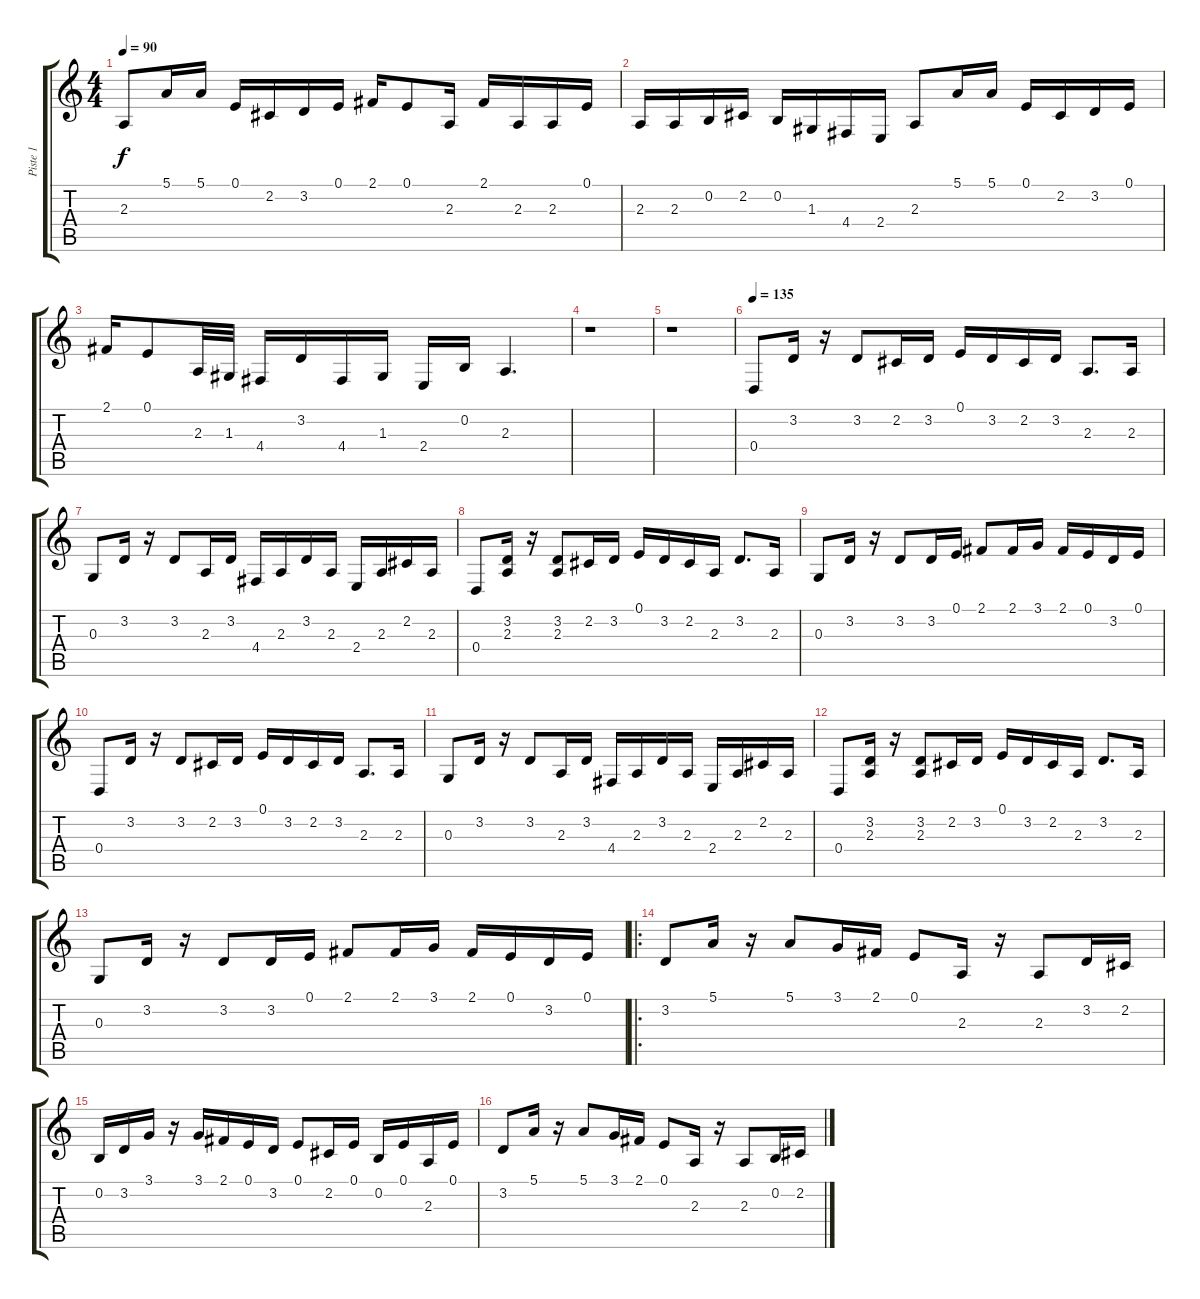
\track ("Piste 1" "Piste 1") {instrument sitar}
\staff {score tabs}
\tuning (E4 B3 G3 D3 A2 E2) {hide}
\ts (4 4)
\tempo 90
\clef g2
\ks c
2.3.8{dy f instrument flute} 5.1.16 5.1.16 0.1.16 2.2.16 3.2.16 0.1.16 2.1.16 0.1.8 2.3.16 2.1.16 2.3.16 2.3.16 0.1.16 |
2.3.16 2.3.16 0.2.16 2.2.16 0.2.16 1.3.16 4.4.16 2.4.16 2.3.8 5.1.16 5.1.16 0.1.16 2.2.16 3.2.16 0.1.16 |
2.1.16 0.1.8 2.3.32 1.3.32 4.4.16 3.2.16 4.4.16 1.3.16 2.4.16 0.2.16 2.3.4{d} |
r.1 |
r.1 |
\tempo 135
0.4.8{instrument sitar} 3.2.16 r.16 3.2.8 2.2.16 3.2.16 0.1.16 3.2.16 2.2.16 3.2.16 2.3.8{d} 2.3.16 |
0.3.8 3.2.16 r.16 3.2.8 2.3.16 3.2.16 4.4.16 2.3.16 3.2.16 2.3.16 2.4.16 2.3.16 2.2.16 2.3.16 |
0.4.8 (3.2 2.3).16 r.16 (3.2 2.3).8 2.2.16 3.2.16 0.1.16 3.2.16 2.2.16 2.3.16 3.2.8{d} 2.3.16 |
0.3.8 3.2.16 r.16 3.2.8 3.2.16 0.1.16 2.1.8 2.1.16 3.1.16 2.1.16 0.1.16 3.2.16 0.1.16 |
0.4.8 3.2.16 r.16 3.2.8 2.2.16 3.2.16 0.1.16 3.2.16 2.2.16 3.2.16 2.3.8{d} 2.3.16 |
0.3.8 3.2.16 r.16 3.2.8 2.3.16 3.2.16 4.4.16 2.3.16 3.2.16 2.3.16 2.4.16 2.3.16 2.2.16 2.3.16 |
0.4.8 (3.2 2.3).16 r.16 (3.2 2.3).8 2.2.16 3.2.16 0.1.16 3.2.16 2.2.16 2.3.16 3.2.8{d} 2.3.16 |
0.3.8 3.2.16 r.16 3.2.8 3.2.16 0.1.16 2.1.8 2.1.16 3.1.16 2.1.16 0.1.16 3.2.16 0.1.16 |
\ro
3.2.8 5.1.16 r.16 5.1.8 3.1.16 2.1.16 0.1.8 2.3.16 r.16 2.3.8 3.2.16 2.2.16 |
0.2.16 3.2.16 3.1.16 r.16 3.1.16 2.1.16 0.1.16 3.2.16 0.1.8 2.2.16 0.1.16 0.2.16 0.1.16 2.3.16 0.1.16 |
3.2.8 5.1.16 r.16 5.1.8 3.1.16 2.1.16 0.1.8 2.3.16 r.16 2.3.8 0.2.16 2.2.16
